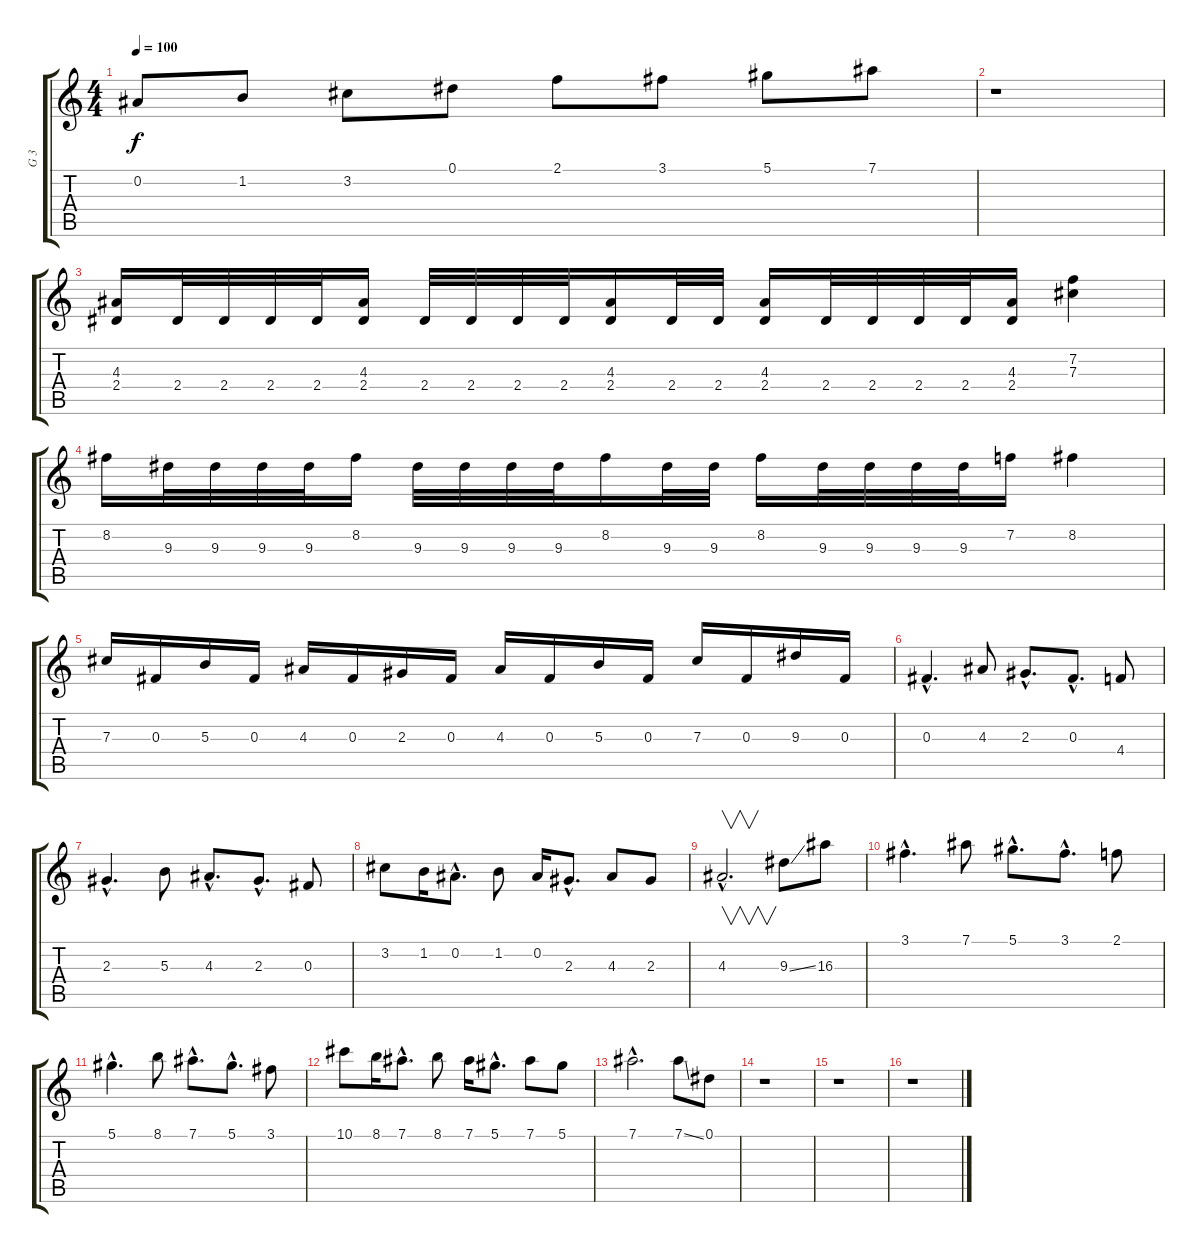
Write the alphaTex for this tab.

\track ("G 3" "G 3") {instrument distortionguitar}
\staff {score tabs}
\tuning (Eb4 Bb3 Gb3 Db3 Ab2 Eb2) {hide}
\ts (4 4)
\tempo 100
\clef g2
\ks c
0.2.8{dy f} 1.2.8 3.2.8 0.1.8 2.1.8 3.1.8 5.1.8 7.1.8 |
r.1 |
(4.3 2.4).16 2.4.32 2.4.32 2.4.32 2.4.32 (4.3 2.4).16 2.4.32 2.4.32 2.4.32 2.4.32 (4.3 2.4).16 2.4.32 2.4.32 (4.3 2.4).16 2.4.32 2.4.32 2.4.32 2.4.32 (4.3 2.4).16 (7.2 7.3).4 |
8.2.16 9.3.32 9.3.32 9.3.32 9.3.32 8.2.16 9.3.32 9.3.32 9.3.32 9.3.32 8.2.16 9.3.32 9.3.32 8.2.16 9.3.32 9.3.32 9.3.32 9.3.32 7.2.16 8.2.4 |
7.3.16 0.3.16 5.3.16 0.3.16 4.3.16 0.3.16 2.3.16 0.3.16 4.3.16 0.3.16 5.3.16 0.3.16 7.3.16 0.3.16 9.3.16 0.3.16 |
0.3{hac}.4{d} 4.3.8 2.3{hac}.8{d} 0.3{hac}.8{d} 4.4.8 |
2.3{hac}.4{d} 5.3.8 4.3{hac}.8{d} 2.3{hac}.8{d} 0.3.8 |
3.2.8 1.2.16 0.2{hac}.8{d} 1.2.8 0.2.16 2.3{hac}.8{d} 4.3.8 2.3.8 |
4.3{hac}.2{v d} 9.3{ss}.8 16.3.8 |
3.1{hac}.4{d} 7.1.8 5.1{hac}.8{d} 3.1{hac}.8{d} 2.1.8 |
5.1{hac}.4{d} 8.1.8 7.1{hac}.8{d} 5.1{hac}.8{d} 3.1.8 |
10.1.8 8.1.16 7.1{hac}.8{d} 8.1.8 7.1.16 5.1{hac}.8{d} 7.1.8 5.1.8 |
7.1{hac}.2{d} 7.1{ss}.8 0.1.8 |
r.1 |
r.1 |
r.1
